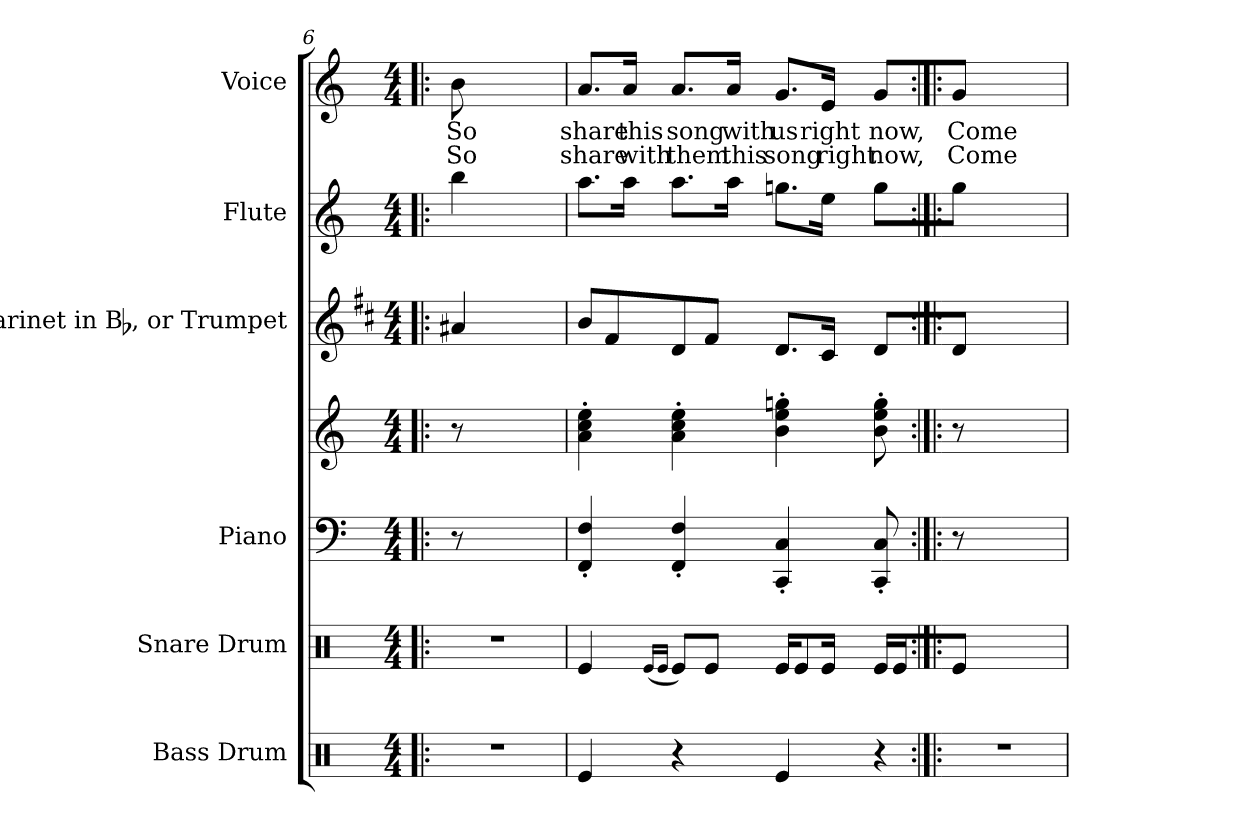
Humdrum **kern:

**kern	**kern	**kern	**kern	**kern	**kern	**kern	**text	**text
*part6	*part5	*part4	*part4	*part3	*part2	*part1	*part1	*part1
*staff7	*staff6	*staff5	*staff4	*staff3	*staff2	*staff1	*staff1	*staff1
*I"Bass Drum	*I"Snare Drum	*I"Piano	*	*I"Clarinet in Bb, or Trumpet	*I"Flute	*I"Voice	*	*
*I'B. D.	*I'S. D.	*I'Pno.	*	*I'Cl.	*I'Fl.	*I'Voice	*	*
*clefX	*clefX	*clefF4	*clefG2	*clefG2	*clefG2	*clefG2	*	*
*	*	*	*	*ITrd1c2	*	*	*	*
*k[]	*k[]	*k[]	*k[]	*k[]	*k[]	*k[]	*	*
*C:	*C:	*C:	*C:	*C:	*C:	*C:	*	*
*M4/4	*M4/4	*M4/4	*M4/4	*M4/4	*M4/4	*M4/4	*	*
=6X6!|:	=6X6!|:	=6X6!|:	=6X6!|:	=6X6!|:	=6X6!|:	=6X6!|:	=6X6!|:	=6X6!|:
!LO:N:vis=1	!LO:N:vis=1	!	!	!	!	!	!	!
!	!	!	!	!	!	!	!LO:LY:b:color=#000000	!LO:LY:b:color=#000000
1r	1r	8r	8r	8g#Xi/J	8bbi\J	8bi\	So	So
.	.	2..ryy	2..ryy	2..ryy	2..ryy	2..ryy	.	.
!!LO:PB:g=z
=7	=7	=7	=7	=7	=7	=7	=7	=7
!	!	!	!	!	!	!	!LO:LY:b:color=#000000	!LO:LY:b:color=#000000
4Rei/	4Rei/	4FFi/' 4Fi'	4ai\' 4cci' 4eei'	8ai/L	8.aai\L	8.ai/L	share	share
.	.	.	.	8ei/	.	.	.	.
!	!	!	!	!	!	!	!LO:LY:b:color=#000000	!LO:LY:b:color=#000000
.	.	.	.	.	16aai\Jk	16ai/Jk	this	with
.	(16qRei/LL	.	.	.	.	.	.	.
.	16qRei/JJ	.	.	.	.	.	.	.
!	!	!	!	!	!	!	!LO:LY:b:color=#000000	!LO:LY:b:color=#000000
4r	8Rei/L)	4FFi/' 4Fi'	4ai\' 4cci' 4eei'	8ci/	8.aai\L	8.ai/L	song	them
.	8Rei/J	.	.	8ei/J	.	.	.	.
!	!	!	!	!	!	!	!LO:LY:b:color=#000000	!LO:LY:b:color=#000000
.	.	.	.	.	16aai\Jk	16ai/Jk	with	this
!	!	!	!	!	!	!	!LO:LY:b:color=#000000	!LO:LY:b:color=#000000
4Rei/	16Rei/KL	4CCi/' 4Ci'	4bi\' 4eei' 4ggni'	8.ci/L	8.ggni\L	8.gi/L	us	song
.	8Rei/	.	.	.	.	.	.	.
!	!	!	!	!	!	!	!LO:LY:b:color=#000000	!LO:LY:b:color=#000000
.	16Rei/Jk	.	.	16Bi/Jk	16eei\Jk	16ei/Jk	right	right
!LO:N:vis=4	!	!	!	!	!	!	!	!
!	!	!	!	!	!	!	!LO:LY:b:color=#000000	!LO:LY:b:color=#000000
8r	16Rei/LL	8CCi/' 8Ci'	8bi\' 8eei' 8ggi'	8ci/L	8ggi\L	8gi/L	now,	now,
.	16Rei/J	.	.	.	.	.	.	.
=7X7:|!|:	=7X7:|!|:	=7X7:|!|:	=7X7:|!|:	=7X7:|!|:	=7X7:|!|:	=7X7:|!|:	=7X7:|!|:	=7X7:|!|:
!LO:N:vis=1	!	!	!	!	!	!	!	!
!	!	!	!	!	!	!	!LO:LY:b:color=#000000	!LO:LY:b:color=#000000
1r	8Rei/J	8r	8r	8ci/J	8ggi\J	8gi/J	Come	Come
.	2..ryy	2..ryy	2..ryy	2..ryy	2..ryy	2..ryy	.	.
=	=	=	=	=	=	=	=	=
*-	*-	*-	*-	*-	*-	*-	*-	*-
